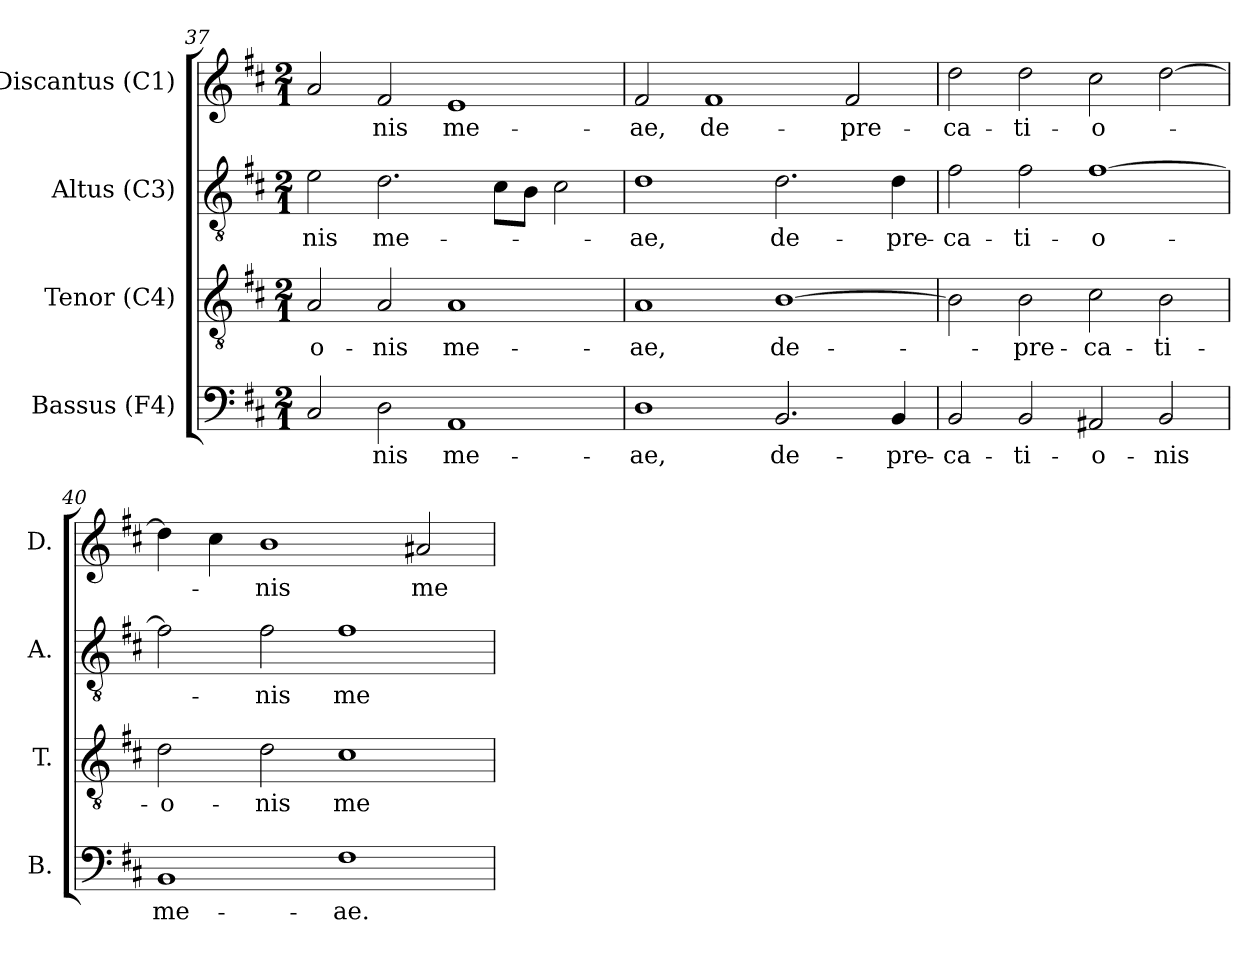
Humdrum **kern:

**kern	**text	**kern	**text	**kern	**text	**kern	**text
*part4	*part4	*part3	*part3	*part2	*part2	*part1	*part1
*staff4	*staff4	*staff3	*staff3	*staff2	*staff2	*staff1	*staff1
*I"Bassus (F4)	*	*I"Tenor (C4)	*	*I"Altus (C3)	*	*I"Discantus (C1)	*
*I'B.	*	*I'T.	*	*I'A.	*	*I'D.	*
!!LO:LB:g=z
*clefF4	*	*clefGv2	*	*clefGv2	*	*clefG2	*
*	*	*ITrd7c12	*	*ITrd7c12	*	*	*
*k[f#c#]	*	*k[f#c#]	*	*k[f#c#]	*	*k[f#c#]	*
*D:	*	*D:	*	*D:	*	*D:	*
*M2/1	*	*M2/1	*	*M2/1	*	*M2/1	*
=37	=37	=37	=37	=37	=37	=37	=37
!	!	!	!LO:LY:b:color=#000000	!	!	!	!
!	!	!	!	!	!LO:LY:b:color=#000000	!	!
2C#i/	.	2AAi/	-o-	2Ei\	-nis	2ai/	.
!	!LO:LY:b:color=#000000	!	!	!	!	!	!
!	!	!	!LO:LY:b:color=#000000	!	!	!	!
!	!	!	!	!	!LO:LY:b:color=#000000	!	!
!	!	!	!	!	!	!	!LO:LY:b:color=#000000
2Di\	-nis	2AAi/	-nis	2.Di\	me-	2f#i/	-nis
!	!LO:LY:b:color=#000000	!	!	!	!	!	!
!	!	!	!LO:LY:b:color=#000000	!	!	!	!
!	!	!	!	!	!	!	!LO:LY:b:color=#000000
1AAi	me-	1AAi	me-	.	.	1ei	me-
.	.	.	.	8C#i\L	.	.	.
.	.	.	.	8BBi\J	.	.	.
.	.	.	.	2C#i\	.	.	.
=38	=38	=38	=38	=38	=38	=38	=38
!	!LO:LY:b:color=#000000	!	!	!	!	!	!
!	!	!	!LO:LY:b:color=#000000	!	!	!	!
!	!	!	!	!	!LO:LY:b:color=#000000	!	!
!	!	!	!	!	!	!	!LO:LY:b:color=#000000
1Di	-ae,	1AAi	-ae,	1Di	-ae,	2f#i/	-ae,
!	!	!	!	!	!	!	!LO:LY:b:color=#000000
.	.	.	.	.	.	1f#i	de-
!	!LO:LY:b:color=#000000	!	!	!	!	!	!
!	!	!	!LO:LY:b:color=#000000	!	!	!	!
!	!	!	!	!	!LO:LY:b:color=#000000	!	!
2.BBi/	de-	[1BBi	de-	2.Di\	de-	.	.
!	!	!	!	!	!	!	!LO:LY:b:color=#000000
.	.	.	.	.	.	2f#i/	-pre-
!	!LO:LY:b:color=#000000	!	!	!	!	!	!
!	!	!	!	!	!LO:LY:b:color=#000000	!	!
4BBi/	-pre-	.	.	4Di\	-pre-	.	.
=39	=39	=39	=39	=39	=39	=39	=39
!	!LO:LY:b:color=#000000	!	!	!	!	!	!
!	!	!	!	!	!LO:LY:b:color=#000000	!	!
!	!	!	!	!	!	!	!LO:LY:b:color=#000000
2BBi/	-ca-	2BBi\]	.	2F#i\	-ca-	2ddi\	-ca-
!	!LO:LY:b:color=#000000	!	!	!	!	!	!
!	!	!	!LO:LY:b:color=#000000	!	!	!	!
!	!	!	!	!	!LO:LY:b:color=#000000	!	!
!	!	!	!	!	!	!	!LO:LY:b:color=#000000
2BBi/	-ti-	2BBi\	-pre-	2F#i\	-ti-	2ddi\	-ti-
!	!LO:LY:b:color=#000000	!	!	!	!	!	!
!	!	!	!LO:LY:b:color=#000000	!	!	!	!
!	!	!	!	!	!LO:LY:b:color=#000000	!	!
!	!	!	!	!	!	!	!LO:LY:b:color=#000000
2AA#Xi/	-o-	2C#i\	-ca-	[1F#i	-o-	2cc#i\	-o-
!	!LO:LY:b:color=#000000	!	!	!	!	!	!
!	!	!	!LO:LY:b:color=#000000	!	!	!	!
2BBi/	-nis	2BBi\	-ti-	.	.	[2ddi\	.
=40	=40	=40	=40	=40	=40	=40	=40
!	!LO:LY:b:color=#000000	!	!	!	!	!	!
!	!	!	!LO:LY:b:color=#000000	!	!	!	!
1BBi	me-	2Di\	-o-	2F#i\]	.	4ddi\]	.
.	.	.	.	.	.	4cc#i\	.
!	!	!	!LO:LY:b:color=#000000	!	!	!	!
!	!	!	!	!	!LO:LY:b:color=#000000	!	!
!	!	!	!	!	!	!	!LO:LY:b:color=#000000
.	.	2Di\	-nis	2F#i\	-nis	1bi	-nis
!	!LO:LY:b:color=#000000	!	!	!	!	!	!
!	!	!	!LO:LY:b:color=#000000	!	!	!	!
!	!	!	!	!	!LO:LY:b:color=#000000	!	!
1F#i	-ae.	1C#i	me-	1F#i	me-	.	.
!	!	!	!	!	!	!	!LO:LY:b:color=#000000
.	.	.	.	.	.	2a#Xi/	me-
=	=	=	=	=	=	=	=
*-	*-	*-	*-	*-	*-	*-	*-
